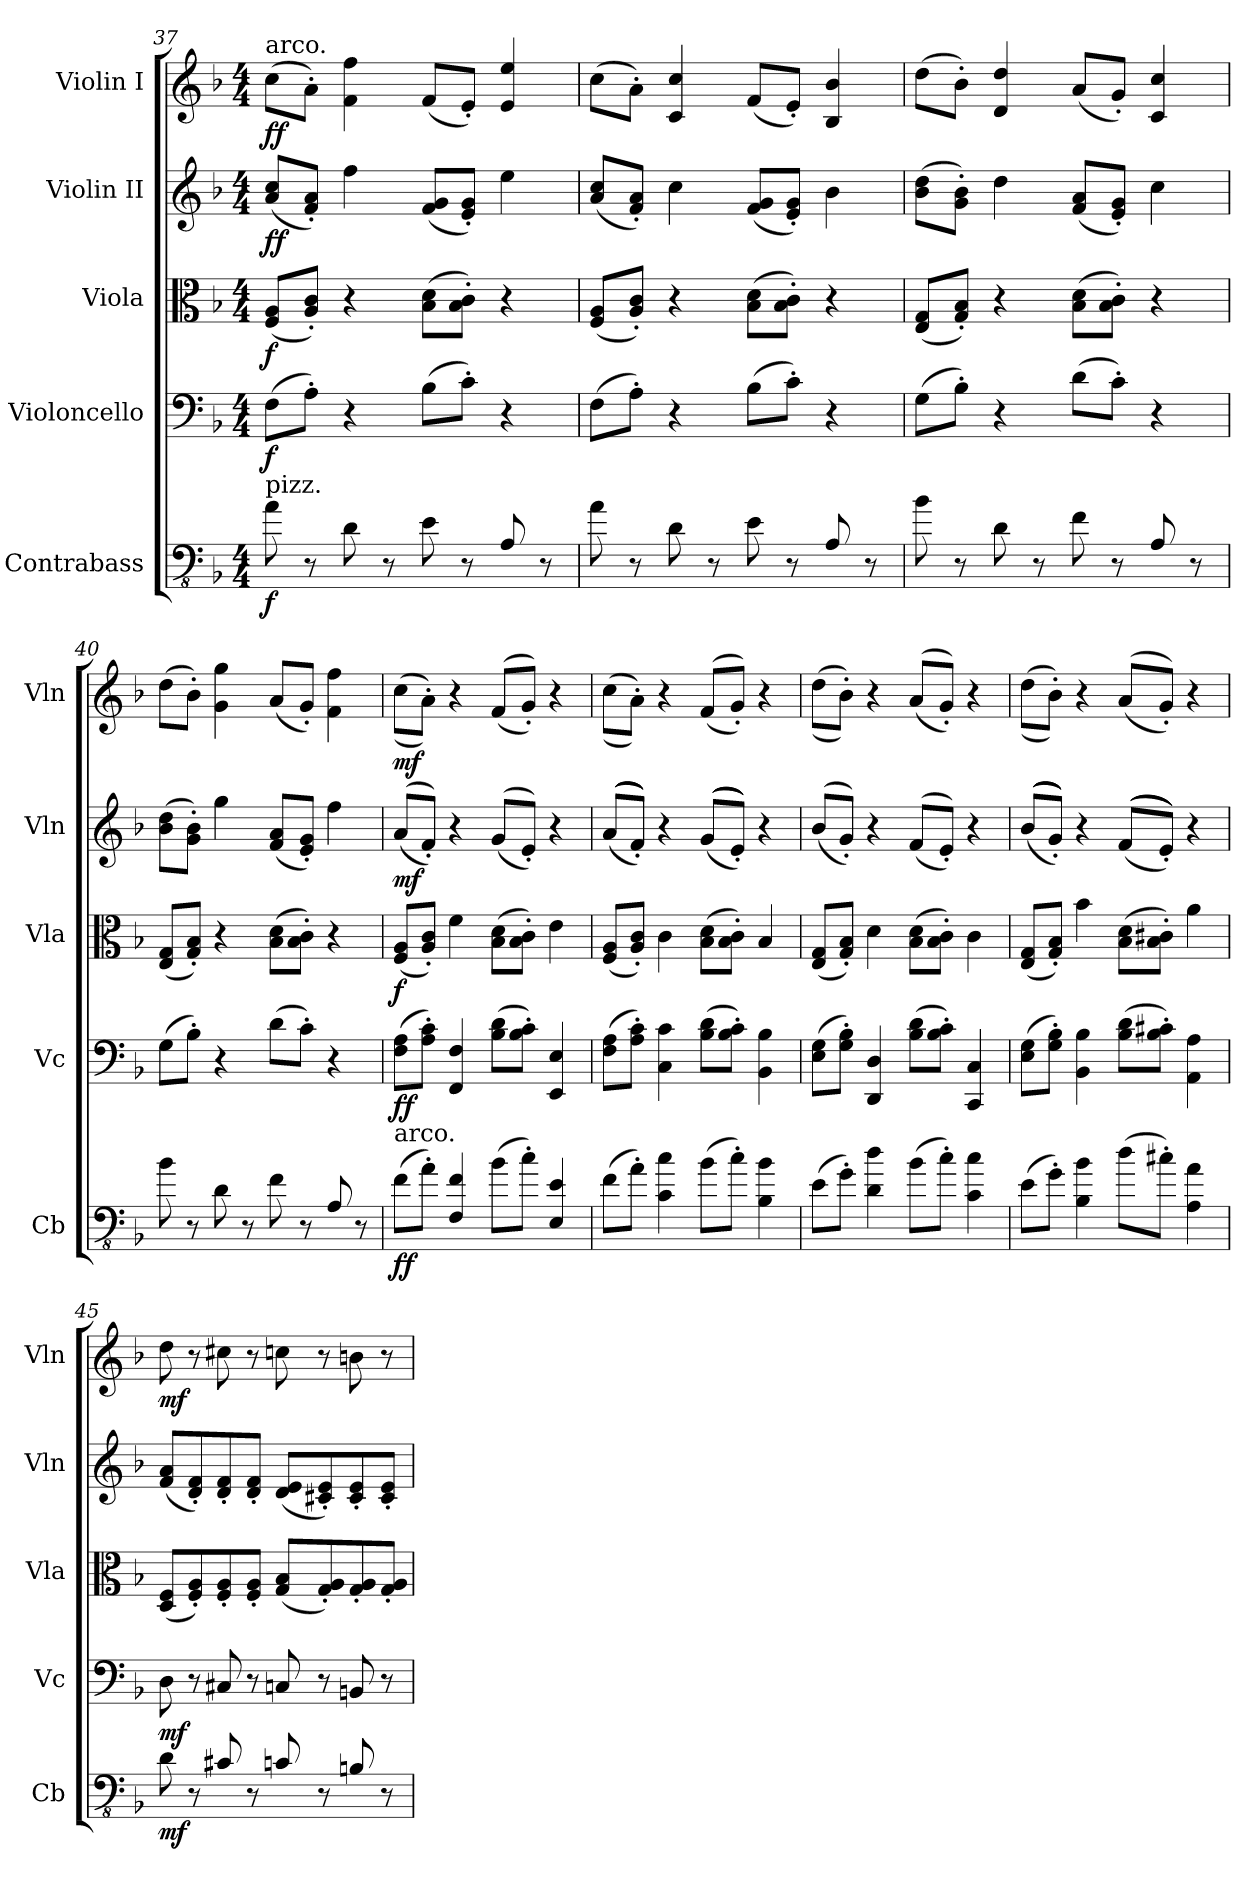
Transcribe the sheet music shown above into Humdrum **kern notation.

**kern	**dynam	**kern	**dynam	**kern	**dynam	**kern	**dynam	**kern	**dynam
*part5	*part5	*part4	*part4	*part3	*part3	*part2	*part2	*part1	*part1
*staff5	*staff5	*staff4	*staff4	*staff3	*staff3	*staff2	*staff2	*staff1	*staff1
*I"Contrabass	*	*I"Violoncello	*	*I"Viola	*	*I"Violin II	*	*I"Violin I	*
*I'Cb	*	*I'Vc	*	*I'Vla	*	*I'Vln	*	*I'Vln	*
!!LO:LB:g=z
*clefFv4	*	*clefF4	*	*clefC3	*	*clefG2	*	*clefG2	*
*ITrd7c12	*	*	*	*	*	*	*	*	*
*k[b-]	*	*k[b-]	*	*k[b-]	*	*k[b-]	*	*k[b-]	*
*M4/4	*	*M4/4	*	*M4/4	*	*M4/4	*	*M4/4	*
=37	=37	=37	=37	=37	=37	=37	=37	=37	=37
!	!	!	!	!	!	!	!	!LO:TX:a:t=arco.	!
!LO:TX:a:t=pizz.	!	!	!	!	!	!	!	!	!
!	!LO:DY:b	!	!LO:DY:b	!	!LO:DY:b	!	!LO:DY:b	!	!LO:DY:b
8AA\	f	(8F\L	f	(8F/ 8A/L	f	(8a/ 8cc/L	ff	(8cc\L	ff
8r	.	8A'\J)	.	8A/' 8c/'J)	.	8f/' 8a/'J)	.	8a'\J)	.
8DD\	.	4r	.	4r	.	4ff\	.	4f\ 4ff\	.
8r	.	.	.	.	.	.	.	.	.
8EE\	.	(8B-\L	.	(8B-\ 8d\L	.	(8f/ 8g/L	.	(8f/L	.
8r	.	8c'\J)	.	8B-\' 8c\'J)	.	8e/' 8g/'J)	.	8e'/J)	.
8AAA/	.	4r	.	4r	.	4ee\	.	4e/ 4ee/	.
8r	.	.	.	.	.	.	.	.	.
=38	=38	=38	=38	=38	=38	=38	=38	=38	=38
8AA\	.	(8F\L	.	(8F/ 8A/L	.	(8a/ 8cc/L	.	(8cc\L	.
8r	.	8A'\J)	.	8A/' 8c/'J)	.	8f/' 8a/'J)	.	8a'\J)	.
8DD\	.	4r	.	4r	.	4cc\	.	4c/ 4cc/	.
8r	.	.	.	.	.	.	.	.	.
8EE\	.	(8B-\L	.	(8B-\ 8d\L	.	(8f/ 8g/L	.	(8f/L	.
8r	.	8c'\J)	.	8B-\' 8c\'J)	.	8e/' 8g/'J)	.	8e'/J)	.
8AAA/	.	4r	.	4r	.	4b-\	.	4B-/ 4b-/	.
8r	.	.	.	.	.	.	.	.	.
=39	=39	=39	=39	=39	=39	=39	=39	=39	=39
8BB-\	.	(8G\L	.	(8E/ 8G/L	.	(8b-\ 8dd\L	.	(8dd\L	.
8r	.	8B-'\J)	.	8G/' 8B-/'J)	.	8g\' 8b-\'J)	.	8b-'\J)	.
8DD\	.	4r	.	4r	.	4dd\	.	4d/ 4dd/	.
8r	.	.	.	.	.	.	.	.	.
8FF\	.	(8d\L	.	(8B-\ 8d\L	.	(8f/ 8a/L	.	(8a/L	.
8r	.	8c'\J)	.	8B-\' 8c\'J)	.	8e/' 8g/'J)	.	8g'/J)	.
8AAA/	.	4r	.	4r	.	4cc\	.	4c/ 4cc/	.
8r	.	.	.	.	.	.	.	.	.
=40	=40	=40	=40	=40	=40	=40	=40	=40	=40
8BB-\	.	(8G\L	.	(8E/ 8G/L	.	(8b-\ 8dd\L	.	(8dd\L	.
8r	.	8B-'\J)	.	8G/' 8B-/'J)	.	8g\' 8b-\'J)	.	8b-'\J)	.
8DD\	.	4r	.	4r	.	4gg\	.	4g\ 4gg\	.
8r	.	.	.	.	.	.	.	.	.
8FF\	.	(8d\L	.	(8B-\ 8d\L	.	(8f/ 8a/L	.	(8a/L	.
8r	.	8c'\J)	.	8B-\' 8c\'J)	.	8e/' 8g/'J)	.	8g'/J)	.
8AAA/	.	4r	.	4r	.	4ff\	.	4f\ 4ff\	.
8r	.	.	.	.	.	.	.	.	.
=41	=41	=41	=41	=41	=41	=41	=41	=41	=41
!LO:TX:a:t=arco.	!	!	!	!	!	!	!	!	!
!	!LO:DY:b	!	!LO:DY:b	!	!LO:DY:b	!	!LO:DY:b	!	!LO:DY:b
(8FF\L	ff	(8F\ 8A\L	ff	(8F/ 8A/L	f	((8a/L	mf	((8cc\L	mf
8AA'\J)	.	8A\' 8c\'J)	.	8A/' 8c/'J)	.	8f'/J))	.	8a'\J))	.
4FFF/ 4FF/	.	4FF/ 4F/	.	4f\	.	4r	.	4r	.
(8BB-\L	.	(8B-\ 8d\L	.	(8B-\ 8d\L	.	((8g/L	.	((8f/L	.
8C'\J)	.	8B-\' 8c\'J)	.	8B-\' 8c\'J)	.	8e'/J))	.	8g'/J))	.
4EEE/ 4EE/	.	4EE/ 4E/	.	4e\	.	4r	.	4r	.
!!LO:PB:g=z
=42	=42	=42	=42	=42	=42	=42	=42	=42	=42
(8FF\L	.	(8F\ 8A\L	.	(8F/ 8A/L	.	((((8a/L	.	((8cc\L	.
8AA'\J)	.	8A\' 8c\'J)	.	8A/' 8c/'J)	.	8f'/J))))	.	8a'\J))	.
4CC\ 4C\	.	4C\ 4c\	.	4c\	.	4r	.	4r	.
(8BB-\L	.	(8B-\ 8d\L	.	(8B-\ 8d\L	.	((((8g/L	.	((8f/L	.
8C'\J)	.	8B-\' 8c\'J)	.	8B-\' 8c\'J)	.	8e'/J))))	.	8g'/J))	.
4BBB-\ 4BB-\	.	4BB-\ 4B-\	.	4B-/	.	4r	.	4r	.
=43	=43	=43	=43	=43	=43	=43	=43	=43	=43
(8EE\L	.	(8E\ 8G\L	.	(8E/ 8G/L	.	((8b-/L	.	((8dd\L	.
8GG'\J)	.	8G\' 8B-\'J)	.	8G/' 8B-/'J)	.	8g'/J))	.	8b-'\J))	.
4DD\ 4D\	.	4DD/ 4D/	.	4d\	.	4r	.	4r	.
(8BB-\L	.	(8B-\ 8d\L	.	(8B-\ 8d\L	.	((8f/L	.	((8a/L	.
8C'\J)	.	8B-\' 8c\'J)	.	8B-\' 8c\'J)	.	8e'/J))	.	8g'/J))	.
4CC\ 4C\	.	4CC/ 4C/	.	4c\	.	4r	.	4r	.
=44	=44	=44	=44	=44	=44	=44	=44	=44	=44
(8EE\L	.	(8E\ 8G\L	.	(8E/ 8G/L	.	((((8b-/L	.	((8dd\L	.
8GG'\J)	.	8G\' 8B-\'J)	.	8G/' 8B-/'J)	.	8g'/J))))	.	8b-'\J))	.
4BBB-\ 4BB-\	.	4BB-\ 4B-\	.	4b-\	.	4r	.	4r	.
(8D\L	.	(8B-\ 8d\L	.	(8B-\ 8d\L	.	((((8f/L	.	((8a/L	.
8C#X'\J)	.	8B-\' 8c#X\'J)	.	8B-\' 8c#X\'J)	.	8e'/J))))	.	8g'/J))	.
4AAA\ 4AA\	.	4AA\ 4A\	.	4a\	.	4r	.	4r	.
=45	=45	=45	=45	=45	=45	=45	=45	=45	=45
!	!LO:DY:b	!	!LO:DY:b	!	!LO:DY:b	!	!	!	!
!	!	!	!	!	!LO:DY:n=1:b	!	!LO:DY:b	!	!
!	!	!	!	!	!	!	!LO:DY:n=1:b	!	!LO:DY:b
8DD\	mf	8D\	mf	(8D/ 8F/L	mf mf	(8f/ 8a/L	mf mf	8dd\	mf
8r	.	8r	.	8F/' 8A/')	.	8d/' 8f/')	.	8r	.
8CC#X/	.	8C#X/	.	8F/' 8A/'	.	8d/' 8f/'	.	8cc#X\	.
8r	.	8r	.	8F/' 8A/'J	.	8d/' 8f/'J	.	8r	.
8CCn/	.	8Cn/	.	(8G/ 8B-/L	.	(8d/ 8e/L	.	8ccn\	.
8r	.	8r	.	8G/' 8A/')	.	8c#X/' 8e/')	.	8r	.
8BBBn/	.	8BBn/	.	8G/' 8A/'	.	8c#/' 8e/'	.	8bn\	.
8r	.	8r	.	8G/' 8A/'J	.	8c#/' 8e/'J	.	8r	.
=	=	=	=	=	=	=	=	=	=
*-	*-	*-	*-	*-	*-	*-	*-	*-	*-
